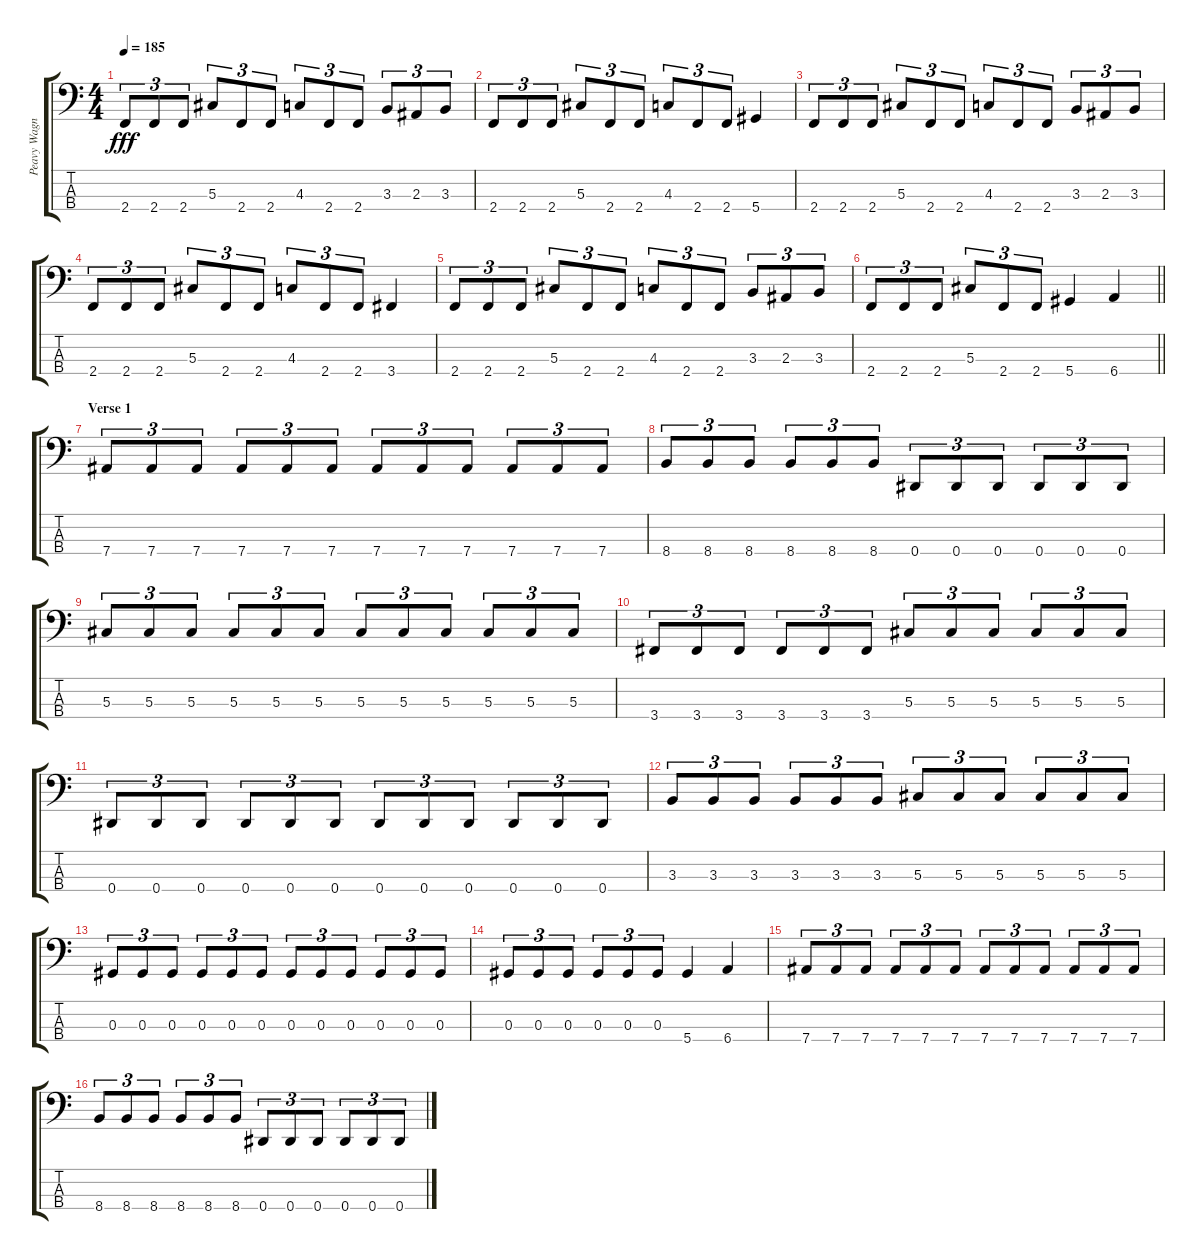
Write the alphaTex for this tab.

\track ("Peavy Wagner (bass)" "Peavy Wagn") {instrument electricbassfinger}
\staff {score tabs}
\tuning (Gb2 Db2 Ab1 Eb1) {hide}
\ts (4 4)
\tempo 185
\clef f4
\ks c
2.4.8{tu (3 2) dy fff} 2.4.8{tu (3 2)} 2.4.8{tu (3 2)} 5.3.8{tu (3 2)} 2.4.8{tu (3 2)} 2.4.8{tu (3 2)} 4.3.8{tu (3 2)} 2.4.8{tu (3 2)} 2.4.8{tu (3 2)} 3.3.8{tu (3 2)} 2.3.8{tu (3 2)} 3.3.8{tu (3 2)} |
2.4.8{tu (3 2)} 2.4.8{tu (3 2)} 2.4.8{tu (3 2)} 5.3.8{tu (3 2)} 2.4.8{tu (3 2)} 2.4.8{tu (3 2)} 4.3.8{tu (3 2)} 2.4.8{tu (3 2)} 2.4.8{tu (3 2)} 5.4.4 |
2.4.8{tu (3 2)} 2.4.8{tu (3 2)} 2.4.8{tu (3 2)} 5.3.8{tu (3 2)} 2.4.8{tu (3 2)} 2.4.8{tu (3 2)} 4.3.8{tu (3 2)} 2.4.8{tu (3 2)} 2.4.8{tu (3 2)} 3.3.8{tu (3 2)} 2.3.8{tu (3 2)} 3.3.8{tu (3 2)} |
2.4.8{tu (3 2)} 2.4.8{tu (3 2)} 2.4.8{tu (3 2)} 5.3.8{tu (3 2)} 2.4.8{tu (3 2)} 2.4.8{tu (3 2)} 4.3.8{tu (3 2)} 2.4.8{tu (3 2)} 2.4.8{tu (3 2)} 3.4.4 |
2.4.8{tu (3 2)} 2.4.8{tu (3 2)} 2.4.8{tu (3 2)} 5.3.8{tu (3 2)} 2.4.8{tu (3 2)} 2.4.8{tu (3 2)} 4.3.8{tu (3 2)} 2.4.8{tu (3 2)} 2.4.8{tu (3 2)} 3.3.8{tu (3 2)} 2.3.8{tu (3 2)} 3.3.8{tu (3 2)} |
\barLineRight lightlight
2.4.8{tu (3 2)} 2.4.8{tu (3 2)} 2.4.8{tu (3 2)} 5.3.8{tu (3 2)} 2.4.8{tu (3 2)} 2.4.8{tu (3 2)} 5.4.4 6.4.4 |
\section ("" "Verse 1")
7.4.8{tu (3 2)} 7.4.8{tu (3 2)} 7.4.8{tu (3 2)} 7.4.8{tu (3 2)} 7.4.8{tu (3 2)} 7.4.8{tu (3 2)} 7.4.8{tu (3 2)} 7.4.8{tu (3 2)} 7.4.8{tu (3 2)} 7.4.8{tu (3 2)} 7.4.8{tu (3 2)} 7.4.8{tu (3 2)} |
8.4.8{tu (3 2)} 8.4.8{tu (3 2)} 8.4.8{tu (3 2)} 8.4.8{tu (3 2)} 8.4.8{tu (3 2)} 8.4.8{tu (3 2)} 0.4.8{tu (3 2)} 0.4.8{tu (3 2)} 0.4.8{tu (3 2)} 0.4.8{tu (3 2)} 0.4.8{tu (3 2)} 0.4.8{tu (3 2)} |
5.3.8{tu (3 2)} 5.3.8{tu (3 2)} 5.3.8{tu (3 2)} 5.3.8{tu (3 2)} 5.3.8{tu (3 2)} 5.3.8{tu (3 2)} 5.3.8{tu (3 2)} 5.3.8{tu (3 2)} 5.3.8{tu (3 2)} 5.3.8{tu (3 2)} 5.3.8{tu (3 2)} 5.3.8{tu (3 2)} |
3.4.8{tu (3 2)} 3.4.8{tu (3 2)} 3.4.8{tu (3 2)} 3.4.8{tu (3 2)} 3.4.8{tu (3 2)} 3.4.8{tu (3 2)} 5.3.8{tu (3 2)} 5.3.8{tu (3 2)} 5.3.8{tu (3 2)} 5.3.8{tu (3 2)} 5.3.8{tu (3 2)} 5.3.8{tu (3 2)} |
0.4.8{tu (3 2)} 0.4.8{tu (3 2)} 0.4.8{tu (3 2)} 0.4.8{tu (3 2)} 0.4.8{tu (3 2)} 0.4.8{tu (3 2)} 0.4.8{tu (3 2)} 0.4.8{tu (3 2)} 0.4.8{tu (3 2)} 0.4.8{tu (3 2)} 0.4.8{tu (3 2)} 0.4.8{tu (3 2)} |
3.3.8{tu (3 2)} 3.3.8{tu (3 2)} 3.3.8{tu (3 2)} 3.3.8{tu (3 2)} 3.3.8{tu (3 2)} 3.3.8{tu (3 2)} 5.3.8{tu (3 2)} 5.3.8{tu (3 2)} 5.3.8{tu (3 2)} 5.3.8{tu (3 2)} 5.3.8{tu (3 2)} 5.3.8{tu (3 2)} |
0.3.8{tu (3 2)} 0.3.8{tu (3 2)} 0.3.8{tu (3 2)} 0.3.8{tu (3 2)} 0.3.8{tu (3 2)} 0.3.8{tu (3 2)} 0.3.8{tu (3 2)} 0.3.8{tu (3 2)} 0.3.8{tu (3 2)} 0.3.8{tu (3 2)} 0.3.8{tu (3 2)} 0.3.8{tu (3 2)} |
0.3.8{tu (3 2)} 0.3.8{tu (3 2)} 0.3.8{tu (3 2)} 0.3.8{tu (3 2)} 0.3.8{tu (3 2)} 0.3.8{tu (3 2)} 5.4.4 6.4.4 |
7.4.8{tu (3 2)} 7.4.8{tu (3 2)} 7.4.8{tu (3 2)} 7.4.8{tu (3 2)} 7.4.8{tu (3 2)} 7.4.8{tu (3 2)} 7.4.8{tu (3 2)} 7.4.8{tu (3 2)} 7.4.8{tu (3 2)} 7.4.8{tu (3 2)} 7.4.8{tu (3 2)} 7.4.8{tu (3 2)} |
8.4.8{tu (3 2)} 8.4.8{tu (3 2)} 8.4.8{tu (3 2)} 8.4.8{tu (3 2)} 8.4.8{tu (3 2)} 8.4.8{tu (3 2)} 0.4.8{tu (3 2)} 0.4.8{tu (3 2)} 0.4.8{tu (3 2)} 0.4.8{tu (3 2)} 0.4.8{tu (3 2)} 0.4.8{tu (3 2)}
